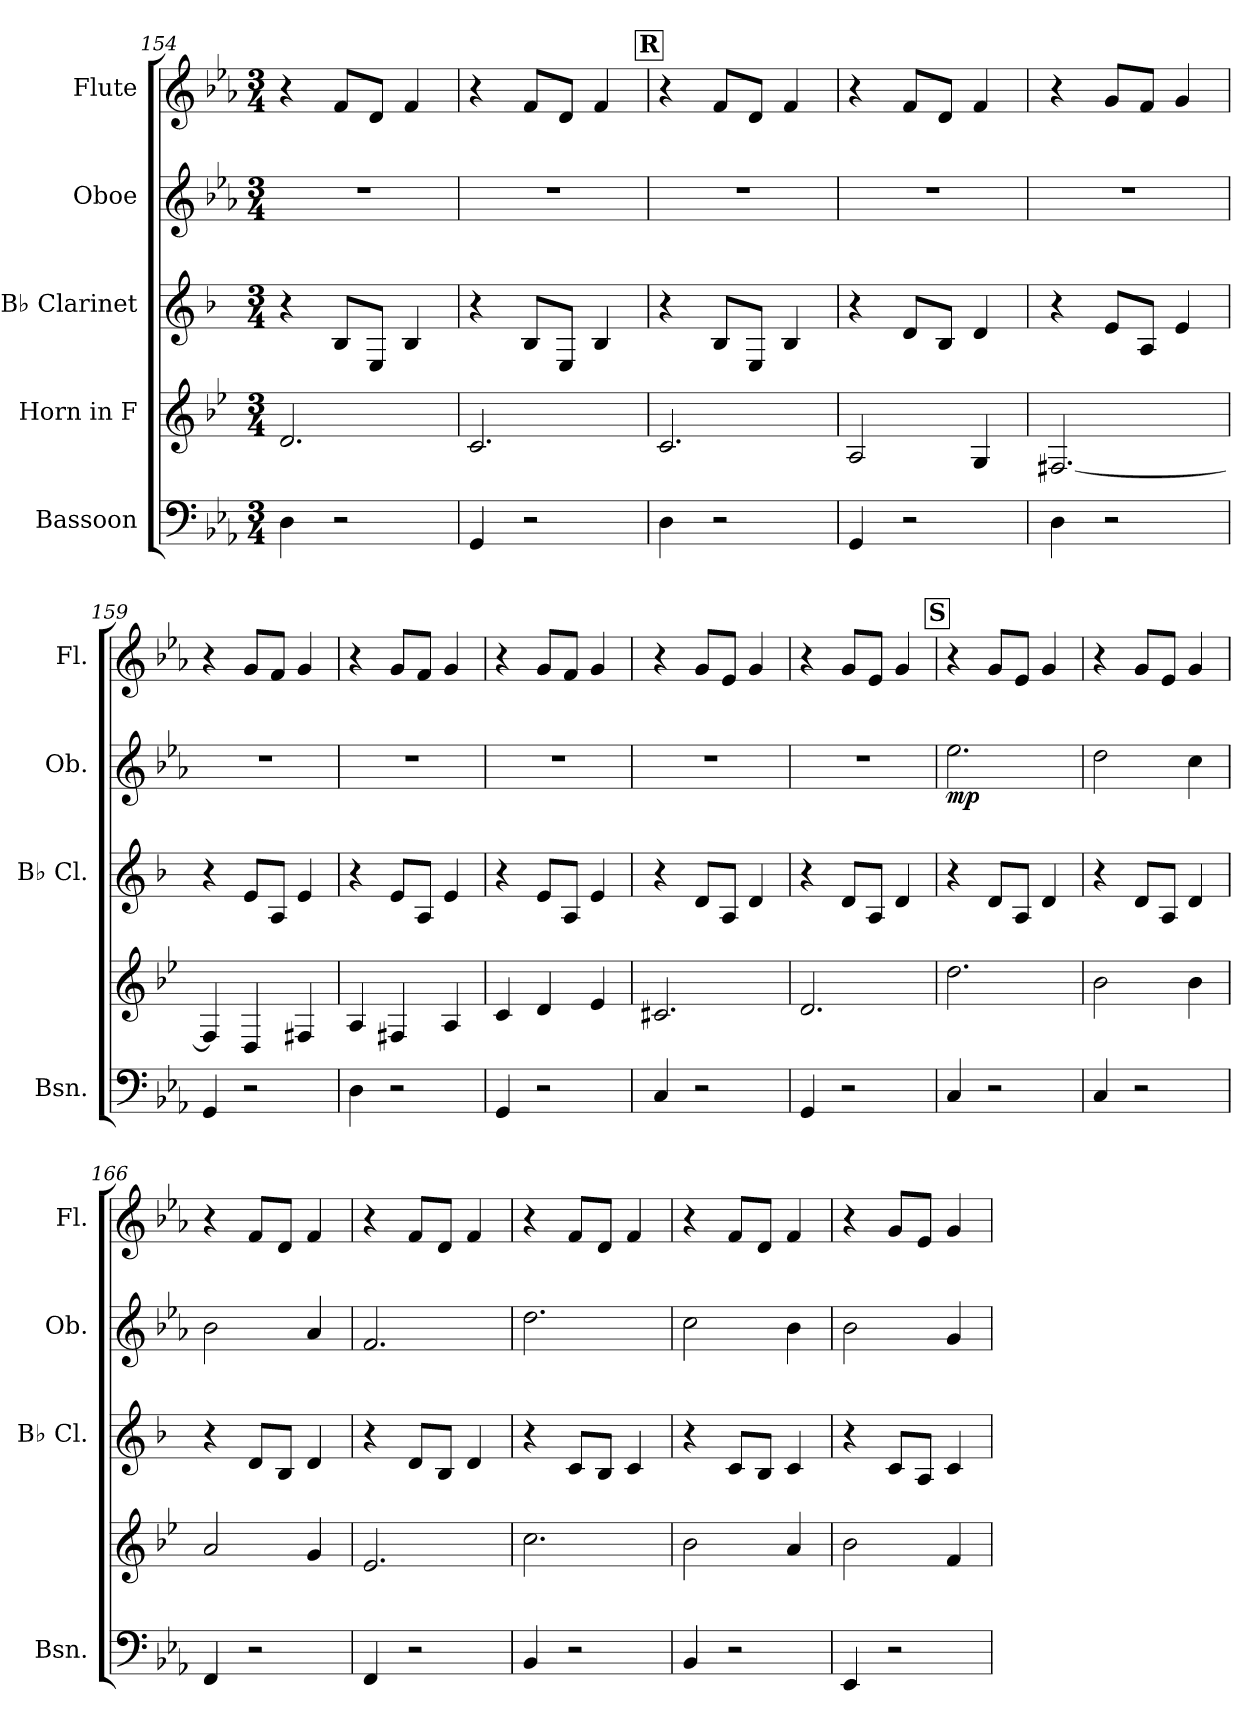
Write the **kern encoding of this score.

**kern	**kern	**kern	**kern	**dynam	**kern
*part5	*part4	*part3	*part2	*part2	*part1
*staff5	*staff4	*staff3	*staff2	*staff2	*staff1
*I"Bassoon	*I"Horn in F	*I"B♭ Clarinet	*I"Oboe	*	*I"Flute
*I'Bsn.	*	*I'B♭ Cl.	*I'Ob.	*	*I'Fl.
*clefF4	*clefG2	*clefG2	*clefG2	*	*clefG2
*	*ITrd4c7	*ITrd1c2	*	*	*
*k[b-e-a-]	*k[b-e-a-]	*k[b-e-a-]	*k[b-e-a-]	*	*k[b-e-a-]
*M3/4	*M3/4	*M3/4	*M3/4	*	*M3/4
=154	=154	=154	=154	=154	=154
4D\	2.G/	4r	2.r	.	4r
2r	.	8A-/L	.	.	8f/L
.	.	8D/J	.	.	8d/J
.	.	4A-/	.	.	4f/
=155	=155	=155	=155	=155	=155
4GG/	2.F/	4r	2.r	.	4r
2r	.	8A-/L	.	.	8f/L
.	.	8D/J	.	.	8d/J
.	.	4A-/	.	.	4f/
!!LO:REH:place=s1:a:B:fs=14:t=R
=156	=156	=156	=156	=156	=156
4D\	2.F/	4r	2.r	.	4r
2r	.	8A-/L	.	.	8f/L
.	.	8D/J	.	.	8d/J
.	.	4A-/	.	.	4f/
=157	=157	=157	=157	=157	=157
4GG/	2D/	4r	2.r	.	4r
2r	.	8c/L	.	.	8f/L
.	.	8A-/J	.	.	8d/J
.	4C/	4c/	.	.	4f/
=158	=158	=158	=158	=158	=158
4D\	[2.BBn/	4r	2.r	.	4r
2r	.	8d/L	.	.	8g/L
.	.	8G/J	.	.	8f/J
.	.	4d/	.	.	4g/
=159	=159	=159	=159	=159	=159
4GG/	4BB/]	4r	2.r	.	4r
2r	4GG/	8d/L	.	.	8g/L
.	.	8G/J	.	.	8f/J
.	4BBn/	4d/	.	.	4g/
!!LO:LB:g=z
=160	=160	=160	=160	=160	=160
4D\	4D/	4r	2.r	.	4r
2r	4BBn/	8d/L	.	.	8g/L
.	.	8G/J	.	.	8f/J
.	4D/	4d/	.	.	4g/
=161	=161	=161	=161	=161	=161
4GG/	4F/	4r	2.r	.	4r
2r	4G/	8d/L	.	.	8g/L
.	.	8G/J	.	.	8f/J
.	4A-/	4d/	.	.	4g/
=162	=162	=162	=162	=162	=162
4C/	2.F#X/	4r	2.r	.	4r
2r	.	8c/L	.	.	8g/L
.	.	8G/J	.	.	8e-/J
.	.	4c/	.	.	4g/
=163	=163	=163	=163	=163	=163
4GG/	2.G/	4r	2.r	.	4r
2r	.	8c/L	.	.	8g/L
.	.	8G/J	.	.	8e-/J
.	.	4c/	.	.	4g/
!!LO:REH:place=s1:a:B:fs=14:t=S
=164	=164	=164	=164	=164	=164
!	!	!	!	!LO:DY:b	!
4C/	2.g\	4r	2.ee-\	mp	4r
2r	.	8c/L	.	.	8g/L
.	.	8G/J	.	.	8e-/J
.	.	4c/	.	.	4g/
=165	=165	=165	=165	=165	=165
4C/	2e-\	4r	2dd\	.	4r
2r	.	8c/L	.	.	8g/L
.	.	8G/J	.	.	8e-/J
.	4e-\	4c/	4cc\	.	4g/
=166	=166	=166	=166	=166	=166
4FF/	2d/	4r	2b-\	.	4r
2r	.	8c/L	.	.	8f/L
.	.	8A-/J	.	.	8d/J
.	4c/	4c/	4a-/	.	4f/
=167	=167	=167	=167	=167	=167
4FF/	2.A-/	4r	2.f/	.	4r
2r	.	8c/L	.	.	8f/L
.	.	8A-/J	.	.	8d/J
.	.	4c/	.	.	4f/
!!LO:PB:g=z
=168	=168	=168	=168	=168	=168
4BB-/	2.f\	4r	2.dd\	.	4r
2r	.	8B-/L	.	.	8f/L
.	.	8A-/J	.	.	8d/J
.	.	4B-/	.	.	4f/
=169	=169	=169	=169	=169	=169
4BB-/	2e-\	4r	2cc\	.	4r
2r	.	8B-/L	.	.	8f/L
.	.	8A-/J	.	.	8d/J
.	4d/	4B-/	4b-\	.	4f/
=170	=170	=170	=170	=170	=170
4EE-/	2e-\	4r	2b-\	.	4r
2r	.	8B-/L	.	.	8g/L
.	.	8G/J	.	.	8e-/J
.	4B-/	4B-/	4g/	.	4g/
=	=	=	=	=	=
*-	*-	*-	*-	*-	*-
